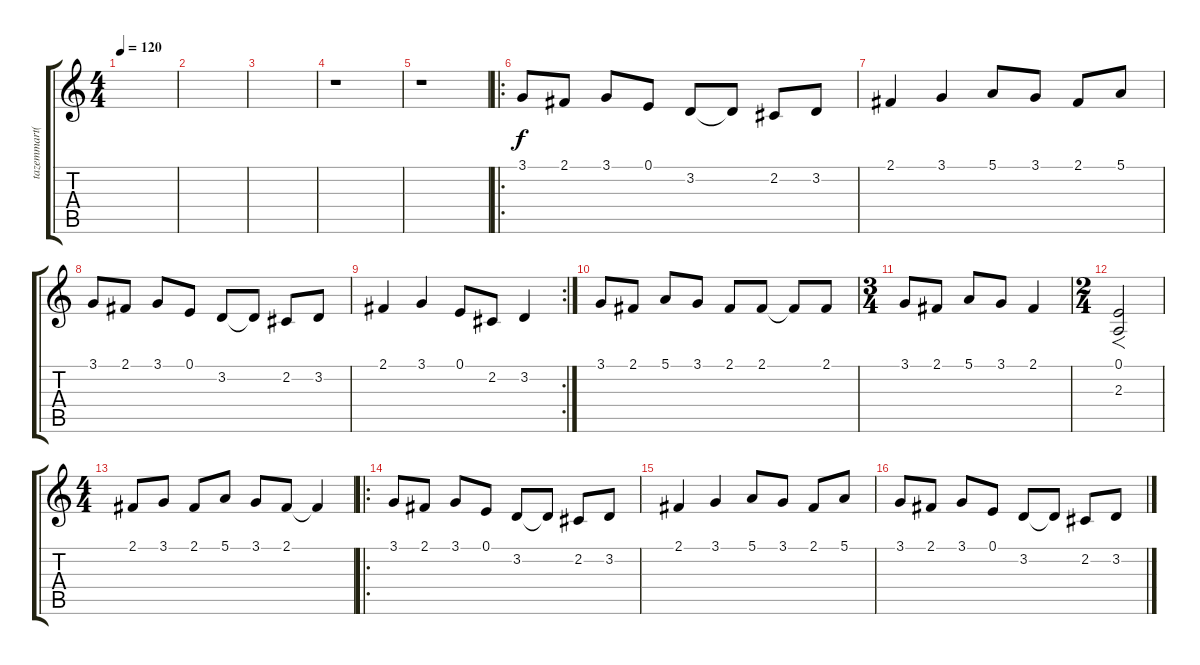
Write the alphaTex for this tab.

\track ("tazemmart(octaver)" "tazemmart(") {instrument clarinet}
\staff {score tabs}
\tuning (E4 B3 G3 D3 A2 E2) {hide}
\ts (4 4)
\tempo 120
\clef g2
\ks c
|
|
|
r.1 |
r.1 |
\ro
3.1.8 2.1.8 3.1.8 0.1.8 3.2.8 3.2{t}.8 2.2.8 3.2.8 |
2.1.4 3.1.4 5.1.8 3.1.8 2.1.8 5.1.8 |
3.1.8 2.1.8 3.1.8 0.1.8 3.2.8 3.2{t}.8 2.2.8 3.2.8 |
\rc 2
2.1.4 3.1.4 0.1.8 2.2.8 3.2.4 |
3.1.8 2.1.8 5.1.8 3.1.8 2.1.8 2.1.8 2.1{t}.8 2.1.8 |
\ts (3 4)
3.1.8 2.1.8 5.1.8 3.1.8 2.1.4 |
\ts (2 4)
(0.1 2.3).2{f} |
\ts (4 4)
2.1.8 3.1.8 2.1.8 5.1.8 3.1.8 2.1.8 2.1{t}.4 |
\ro
3.1.8 2.1.8 3.1.8 0.1.8 3.2.8 3.2{t}.8 2.2.8 3.2.8 |
2.1.4 3.1.4 5.1.8 3.1.8 2.1.8 5.1.8 |
3.1.8 2.1.8 3.1.8 0.1.8 3.2.8 3.2{t}.8 2.2.8 3.2.8
